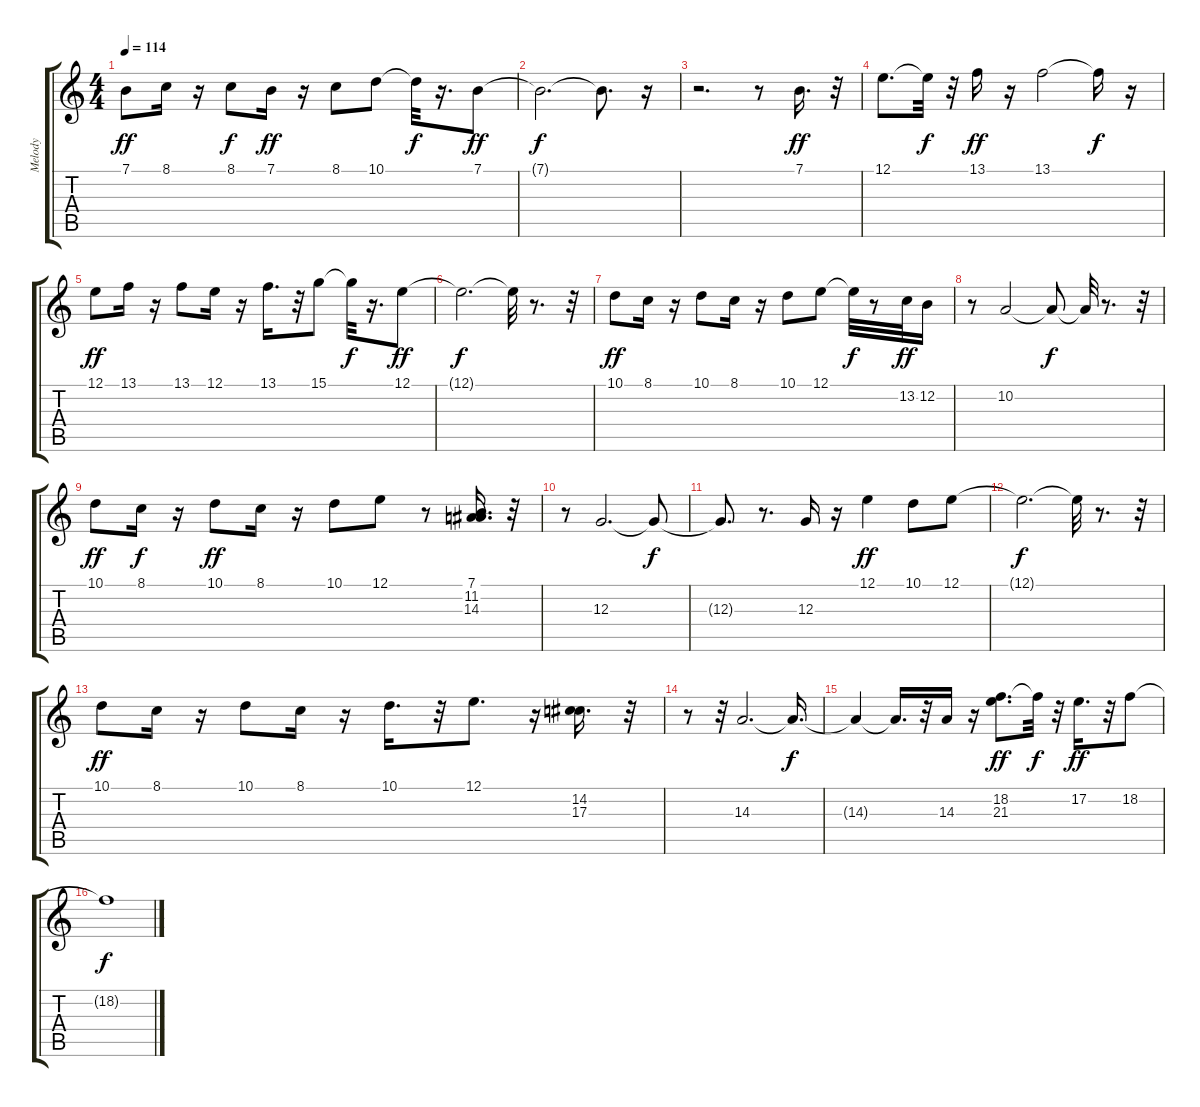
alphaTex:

\track ("Melody" "Melody") {instrument harmonica}
\staff {score tabs}
\tuning (E4 B3 G3 D3 A2 E2) {hide}
\ts (4 4)
\tempo 114
\clef g2
\ks c
7.1.8{dy ff} 8.1.16 r.16 8.1.8{dy f} 7.1.16{dy ff} r.16 8.1.8 10.1.8 10.1{t}.32{dy f} r.16{d} 7.1.8{dy ff} |
7.1{t}.2{d dy f} 7.1{t}.8{d} r.16 |
r.2{d} r.8 7.1.16{d dy ff} r.32 |
12.1.8{d} 12.1{t}.32{dy f} r.32 13.1.16{dy ff} r.16 13.1.2 13.1{t}.16{dy f} r.16 |
12.1.8{dy ff} 13.1.16 r.16 13.1.8 12.1.16 r.16 13.1.16{d} r.32 15.1.8 15.1{t}.32{dy f} r.16{d} 12.1.8{dy ff} |
12.1{t}.2{d dy f} 12.1{t}.32 r.8{d} r.32 |
10.1.8{dy ff} 8.1.16 r.16 10.1.8 8.1.16 r.16 10.1.8 12.1.8 12.1{t}.32{dy f} r.8 13.2.32{dy ff} 12.2.16 |
r.8 10.2.2 10.2{t}.8{dy f} 10.2{t}.32 r.8{d} r.32 |
10.1.8{dy ff} 8.1.16{dy f} r.16 10.1.8{dy ff} 8.1.16 r.16 10.1.8 12.1.8 r.8 (7.1 11.2 14.3).16{d} r.32 |
r.8 12.3.2{d} 12.3{t}.8{dy f} |
12.3{t}.8{d} r.8{d} 12.3.16 r.16 12.1.4{dy ff} 10.1.8 12.1.8 |
12.1{t}.2{d dy f} 12.1{t}.32 r.8{d} r.32 |
10.1.8{dy ff} 8.1.16 r.16 10.1.8 8.1.16 r.16 10.1.16{d} r.32 12.1.8{d} r.16 (14.2 17.3).16{d} r.32 |
r.8 r.32 14.3.2{d} 14.3{t}.16{d dy f} |
14.3{t}.4 14.3{t}.16{d} r.32 14.3.16 r.16 (18.2 21.3).8{d dy ff} 18.2{t}.32{dy f} r.32 17.2.16{d dy ff} r.32 18.2.8 |
18.2{t}.1{dy f}
